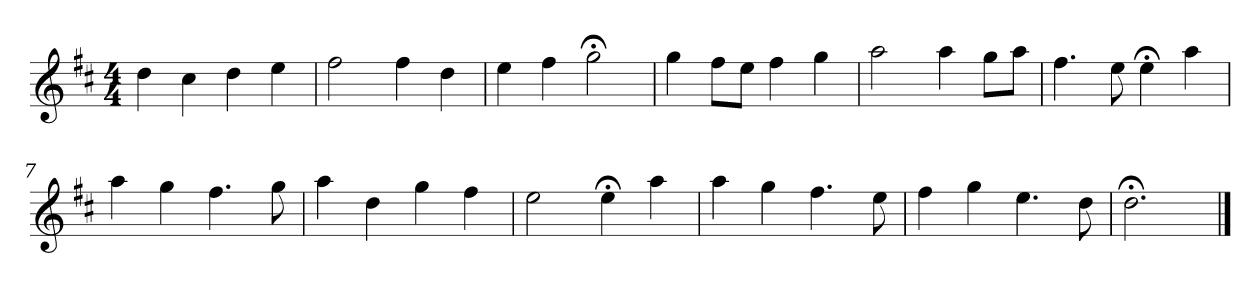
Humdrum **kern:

**kern
*part1
*staff1
*k[f#c#]
*D:
*M4/4
*MM120
=1
4dd
4cc#
4dd
4ee
=2
2ff#
4ff#
4dd
=3
4ee
4ff#
2gg;<
=4
4gg
8ff#L
8eeJ
4ff#
4gg
=5
2aa
4aa
8ggL
8aaJ
=6
4.ff#
8ee
4ee;<
4aa
=7
4aa
4gg
4.ff#
8gg
=8
4aa
4dd
4gg
4ff#
=9
2ee
4ee;<
4aa
=10
4aa
4gg
4.ff#
8ee
=11
4ff#
4gg
4.ee
8dd
=12
2.dd;<
==
*-
